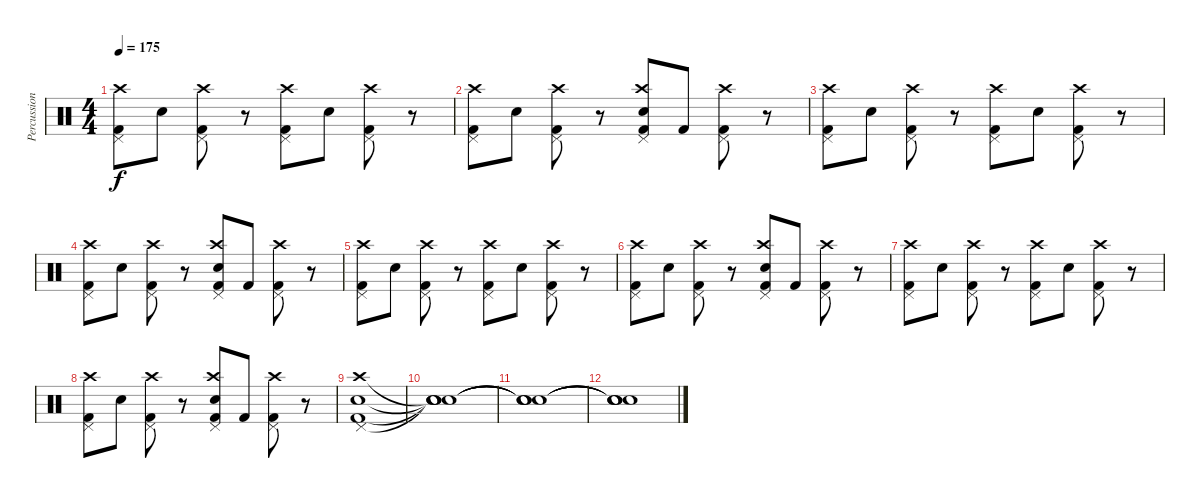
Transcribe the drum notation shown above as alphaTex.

\track ("Percussion" "Percussion") {instrument percussion}
\staff {score}
\articulation defaults
\ts (4 4)
\tempo 175
\clef neutral
\ks c
("Pedal Hi-Hat (hit)" "Kick (hit) 2" "Crash high (hit)").8{dy f} "Electric Snare (hit)".8 ("Pedal Hi-Hat (hit)" "Kick (hit) 2" "Crash high (hit)").8 r.8 ("Pedal Hi-Hat (hit)" "Kick (hit) 2" "Crash high (hit)").8 "Electric Snare (hit)".8 ("Pedal Hi-Hat (hit)" "Kick (hit) 2" "Crash high (hit)").8 r.8 |
("Pedal Hi-Hat (hit)" "Kick (hit) 2" "Crash high (hit)").8 "Electric Snare (hit)".8 ("Pedal Hi-Hat (hit)" "Kick (hit) 2" "Crash high (hit)").8 r.8 ("Pedal Hi-Hat (hit)" "Electric Snare (hit)" "Kick (hit) 2" "Crash high (hit)").8 "Kick (hit) 2".8 ("Pedal Hi-Hat (hit)" "Kick (hit) 2" "Crash high (hit)").8 r.8 |
("Pedal Hi-Hat (hit)" "Kick (hit) 2" "Crash high (hit)").8 "Electric Snare (hit)".8 ("Pedal Hi-Hat (hit)" "Kick (hit) 2" "Crash high (hit)").8 r.8 ("Pedal Hi-Hat (hit)" "Kick (hit) 2" "Crash high (hit)").8 "Electric Snare (hit)".8 ("Pedal Hi-Hat (hit)" "Kick (hit) 2" "Crash high (hit)").8 r.8 |
("Pedal Hi-Hat (hit)" "Kick (hit) 2" "Crash high (hit)").8 "Electric Snare (hit)".8 ("Pedal Hi-Hat (hit)" "Kick (hit) 2" "Crash high (hit)").8 r.8 ("Pedal Hi-Hat (hit)" "Electric Snare (hit)" "Kick (hit) 2" "Crash high (hit)").8 "Kick (hit) 2".8 ("Pedal Hi-Hat (hit)" "Kick (hit) 2" "Crash high (hit)").8 r.8 |
("Pedal Hi-Hat (hit)" "Kick (hit) 2" "Crash high (hit)").8 "Electric Snare (hit)".8 ("Pedal Hi-Hat (hit)" "Kick (hit) 2" "Crash high (hit)").8 r.8 ("Pedal Hi-Hat (hit)" "Kick (hit) 2" "Crash high (hit)").8 "Electric Snare (hit)".8 ("Pedal Hi-Hat (hit)" "Kick (hit) 2" "Crash high (hit)").8 r.8 |
("Pedal Hi-Hat (hit)" "Kick (hit) 2" "Crash high (hit)").8 "Electric Snare (hit)".8 ("Pedal Hi-Hat (hit)" "Kick (hit) 2" "Crash high (hit)").8 r.8 ("Pedal Hi-Hat (hit)" "Electric Snare (hit)" "Kick (hit) 2" "Crash high (hit)").8 "Kick (hit) 2".8 ("Pedal Hi-Hat (hit)" "Kick (hit) 2" "Crash high (hit)").8 r.8 |
("Pedal Hi-Hat (hit)" "Kick (hit) 2" "Crash high (hit)").8 "Electric Snare (hit)".8 ("Pedal Hi-Hat (hit)" "Kick (hit) 2" "Crash high (hit)").8 r.8 ("Pedal Hi-Hat (hit)" "Kick (hit) 2" "Crash high (hit)").8 "Electric Snare (hit)".8 ("Pedal Hi-Hat (hit)" "Kick (hit) 2" "Crash high (hit)").8 r.8 |
("Pedal Hi-Hat (hit)" "Kick (hit) 2" "Crash high (hit)").8 "Electric Snare (hit)".8 ("Pedal Hi-Hat (hit)" "Kick (hit) 2" "Crash high (hit)").8 r.8 ("Pedal Hi-Hat (hit)" "Electric Snare (hit)" "Kick (hit) 2" "Crash high (hit)").8 "Kick (hit) 2".8 ("Pedal Hi-Hat (hit)" "Kick (hit) 2" "Crash high (hit)").8 r.8 |
("Pedal Hi-Hat (hit)" "Electric Snare (hit)" "Kick (hit) 2" "Crash high (hit)").1 |
("Snare (hit)"{t} "Snare (hit)"{t} "Snare (hit)"{t} "Snare (hit)"{t}).1 |
("Snare (hit)"{t} "Snare (hit)"{t} "Snare (hit)"{t} "Snare (hit)"{t}).1{volume 0} |
("Snare (hit)"{t} "Snare (hit)"{t} "Snare (hit)"{t} "Snare (hit)"{t}).1
